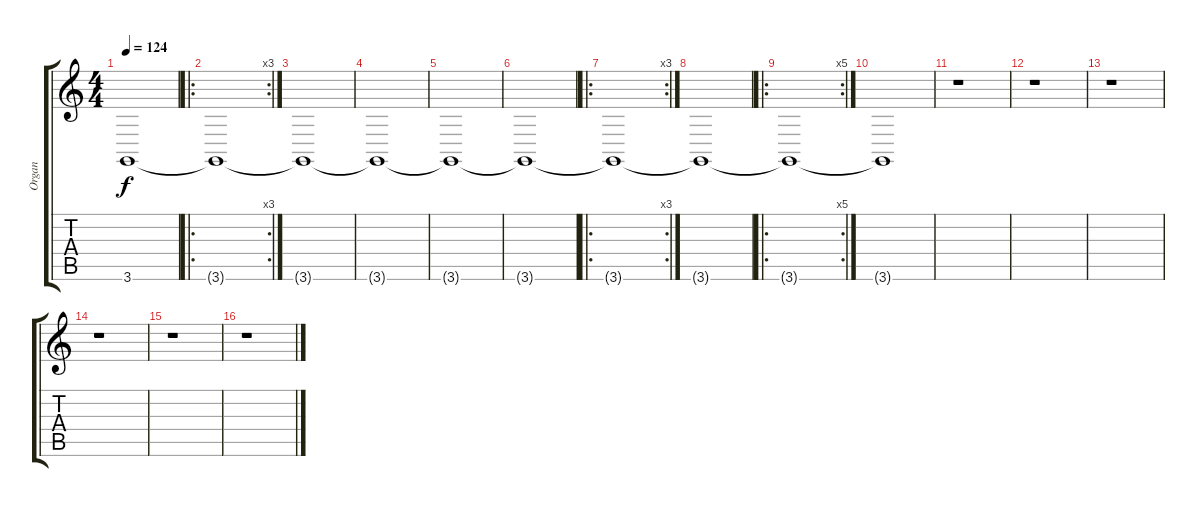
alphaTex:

\track ("Organ" "Organ") {instrument drawbarorgan}
\staff {score tabs}
\tuning (E4 B3 G3 D3 A2 E2) {hide}
\ts (4 4)
\tempo 124
\clef g2
\ks c
3.6.1{dy f instrument drawbarorgan} |
\ro
\rc 3
3.6{t}.1 |
3.6{t}.1 |
3.6{t}.1 |
3.6{t}.1 |
3.6{t}.1 |
\ro
\rc 3
3.6{t}.1 |
3.6{t}.1 |
\ro
\rc 5
3.6{t}.1 |
3.6{t}.1 |
r.1 |
r.1 |
r.1 |
r.1 |
r.1 |
r.1
